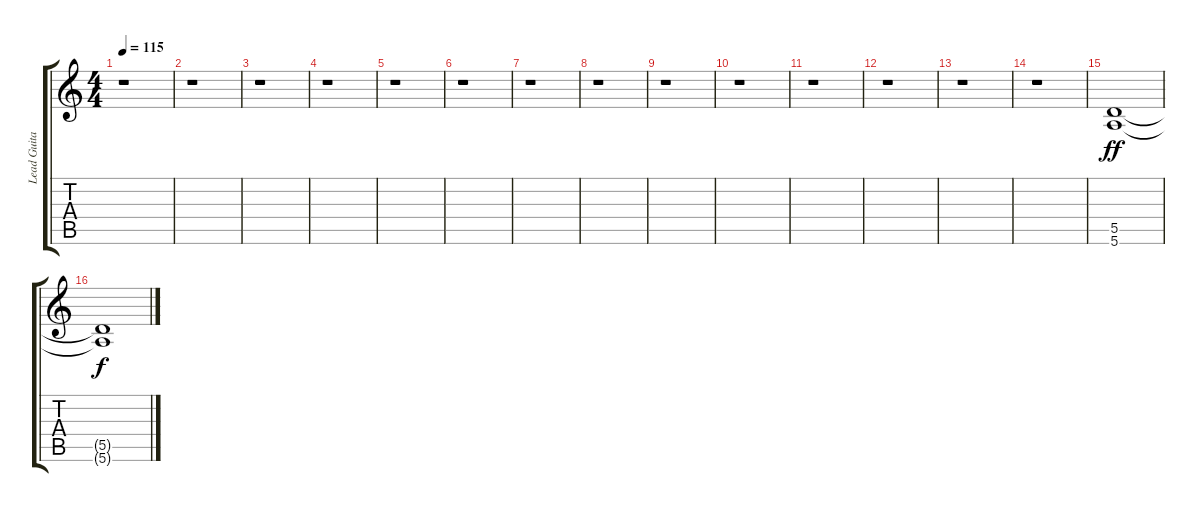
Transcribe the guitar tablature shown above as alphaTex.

\track ("Lead Guitar (Solo)" "Lead Guita") {instrument distortionguitar}
\staff {score tabs}
\tuning (E4 B3 G3 D3 A2 E2) {hide}
\ts (4 4)
\tempo 115
\clef g2
\ks c
r.1{dy ff instrument distortionguitar} |
r.1 |
r.1 |
r.1 |
r.1 |
r.1 |
r.1 |
r.1 |
r.1 |
r.1 |
r.1 |
r.1 |
r.1 |
r.1 |
(5.5 5.6).1 |
(5.5{t} 5.6{t}).1{dy f}
